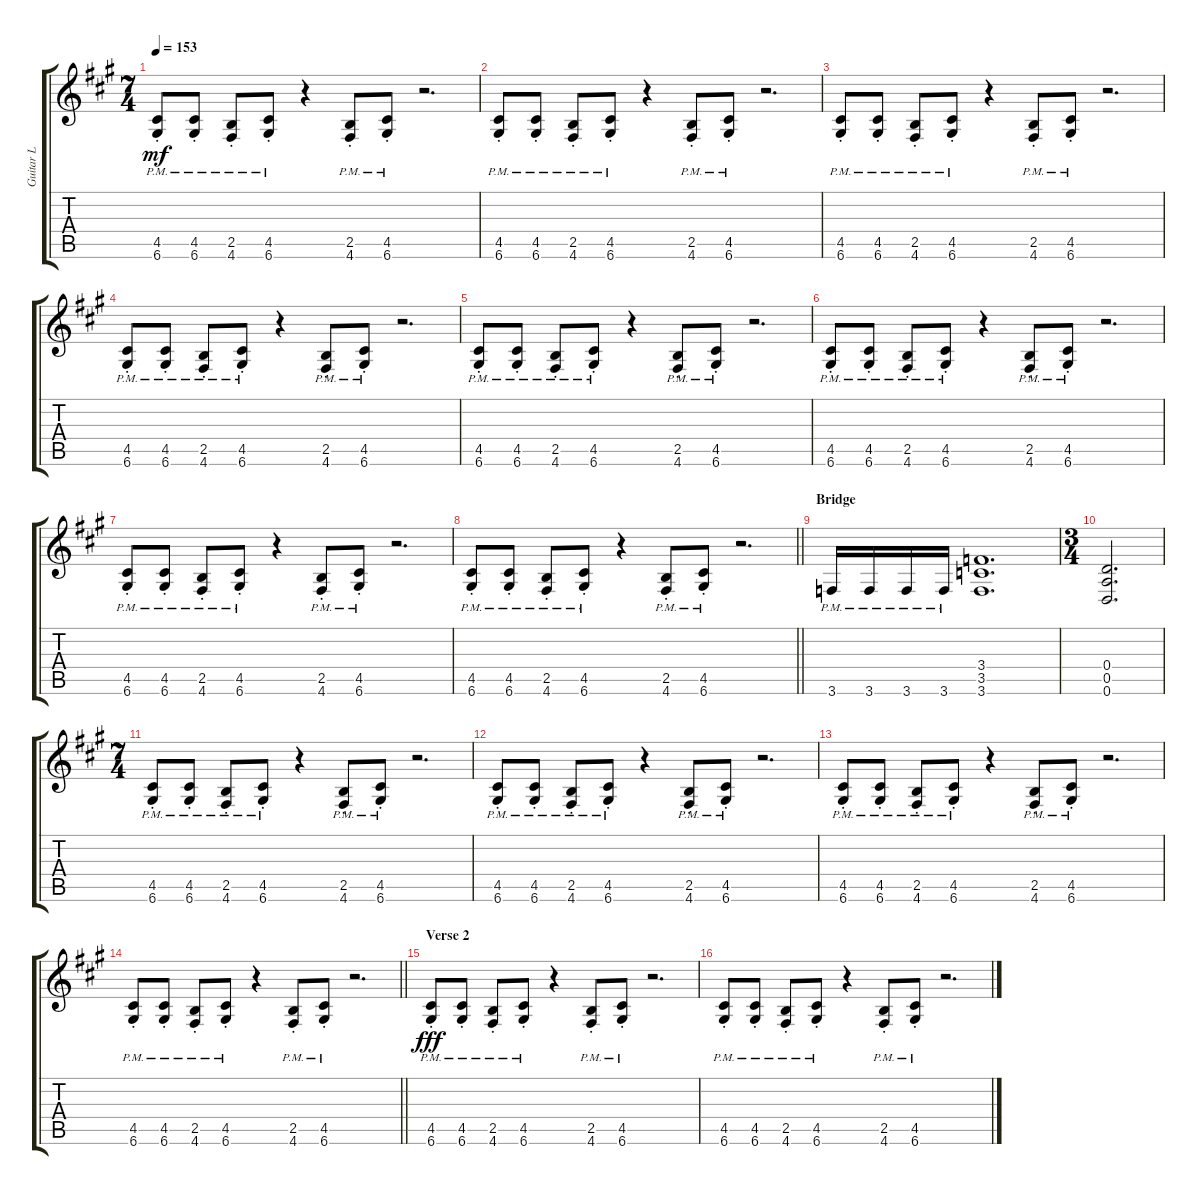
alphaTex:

\track ("Guitar L" "Guitar L") {instrument distortionguitar}
\staff {score tabs}
\tuning (E4 B3 G3 D3 A2 D2) {hide}
\ts (7 4)
\tempo 153
\clef g2
\ks a
(4.5{pm st} 6.6{pm st}).8{dy mf} (4.5{pm st} 6.6{pm st}).8 (2.5{pm st} 4.6{pm st}).8 (4.5{pm st} 6.6{pm st}).8 r.4 (2.5{pm st} 4.6{pm st}).8 (4.5{pm st} 6.6{pm st}).8 r.2{d} |
(4.5{pm st} 6.6{pm st}).8 (4.5{pm st} 6.6{pm st}).8 (2.5{pm st} 4.6{pm st}).8 (4.5{pm st} 6.6{pm st}).8 r.4 (2.5{pm st} 4.6{pm st}).8 (4.5{pm st} 6.6{pm st}).8 r.2{d} |
(4.5{pm st} 6.6{pm st}).8 (4.5{pm st} 6.6{pm st}).8 (2.5{pm st} 4.6{pm st}).8 (4.5{pm st} 6.6{pm st}).8 r.4 (2.5{pm st} 4.6{pm st}).8 (4.5{pm st} 6.6{pm st}).8 r.2{d} |
(4.5{pm st} 6.6{pm st}).8 (4.5{pm st} 6.6{pm st}).8 (2.5{pm st} 4.6{pm st}).8 (4.5{pm st} 6.6{pm st}).8 r.4 (2.5{pm st} 4.6{pm st}).8 (4.5{pm st} 6.6{pm st}).8 r.2{d} |
(4.5{pm st} 6.6{pm st}).8 (4.5{pm st} 6.6{pm st}).8 (2.5{pm st} 4.6{pm st}).8 (4.5{pm st} 6.6{pm st}).8 r.4 (2.5{pm st} 4.6{pm st}).8 (4.5{pm st} 6.6{pm st}).8 r.2{d} |
(4.5{pm st} 6.6{pm st}).8 (4.5{pm st} 6.6{pm st}).8 (2.5{pm st} 4.6{pm st}).8 (4.5{pm st} 6.6{pm st}).8 r.4 (2.5{pm st} 4.6{pm st}).8 (4.5{pm st} 6.6{pm st}).8 r.2{d} |
(4.5{pm st} 6.6{pm st}).8 (4.5{pm st} 6.6{pm st}).8 (2.5{pm st} 4.6{pm st}).8 (4.5{pm st} 6.6{pm st}).8 r.4 (2.5{pm st} 4.6{pm st}).8 (4.5{pm st} 6.6{pm st}).8 r.2{d} |
\barLineRight lightlight
(4.5{pm st} 6.6{pm st}).8 (4.5{pm st} 6.6{pm st}).8 (2.5{pm st} 4.6{pm st}).8 (4.5{pm st} 6.6{pm st}).8 r.4 (2.5{pm st} 4.6{pm st}).8 (4.5{pm st} 6.6{pm st}).8 r.2{d} |
\section ("" "Bridge")
3.6{pm}.16 3.6{pm}.16 3.6{pm}.16 3.6{pm}.16 (3.4 3.5 3.6).1{d} |
\ts (3 4)
(0.4 0.5 0.6).2{d} |
\ts (7 4)
(4.5{pm st} 6.6{pm st}).8 (4.5{pm st} 6.6{pm st}).8 (2.5{pm st} 4.6{pm st}).8 (4.5{pm st} 6.6{pm st}).8 r.4 (2.5{pm st} 4.6{pm st}).8 (4.5{pm st} 6.6{pm st}).8 r.2{d} |
(4.5{pm st} 6.6{pm st}).8 (4.5{pm st} 6.6{pm st}).8 (2.5{pm st} 4.6{pm st}).8 (4.5{pm st} 6.6{pm st}).8 r.4 (2.5{pm st} 4.6{pm st}).8 (4.5{pm st} 6.6{pm st}).8 r.2{d} |
(4.5{pm st} 6.6{pm st}).8 (4.5{pm st} 6.6{pm st}).8 (2.5{pm st} 4.6{pm st}).8 (4.5{pm st} 6.6{pm st}).8 r.4 (2.5{pm st} 4.6{pm st}).8 (4.5{pm st} 6.6{pm st}).8 r.2{d} |
\barLineRight lightlight
(4.5{pm st} 6.6{pm st}).8 (4.5{pm st} 6.6{pm st}).8 (2.5{pm st} 4.6{pm st}).8 (4.5{pm st} 6.6{pm st}).8 r.4 (2.5{pm st} 4.6{pm st}).8 (4.5{pm st} 6.6{pm st}).8 r.2{d} |
\section ("" "Verse 2")
(4.5{pm st} 6.6{pm st}).8{dy fff} (4.5{pm st} 6.6{pm st}).8 (2.5{pm st} 4.6{pm st}).8 (4.5{pm st} 6.6{pm st}).8 r.4 (2.5{pm st} 4.6{pm st}).8 (4.5{pm st} 6.6{pm st}).8 r.2{d} |
(4.5{pm st} 6.6{pm st}).8 (4.5{pm st} 6.6{pm st}).8 (2.5{pm st} 4.6{pm st}).8 (4.5{pm st} 6.6{pm st}).8 r.4 (2.5{pm st} 4.6{pm st}).8 (4.5{pm st} 6.6{pm st}).8 r.2{d}
